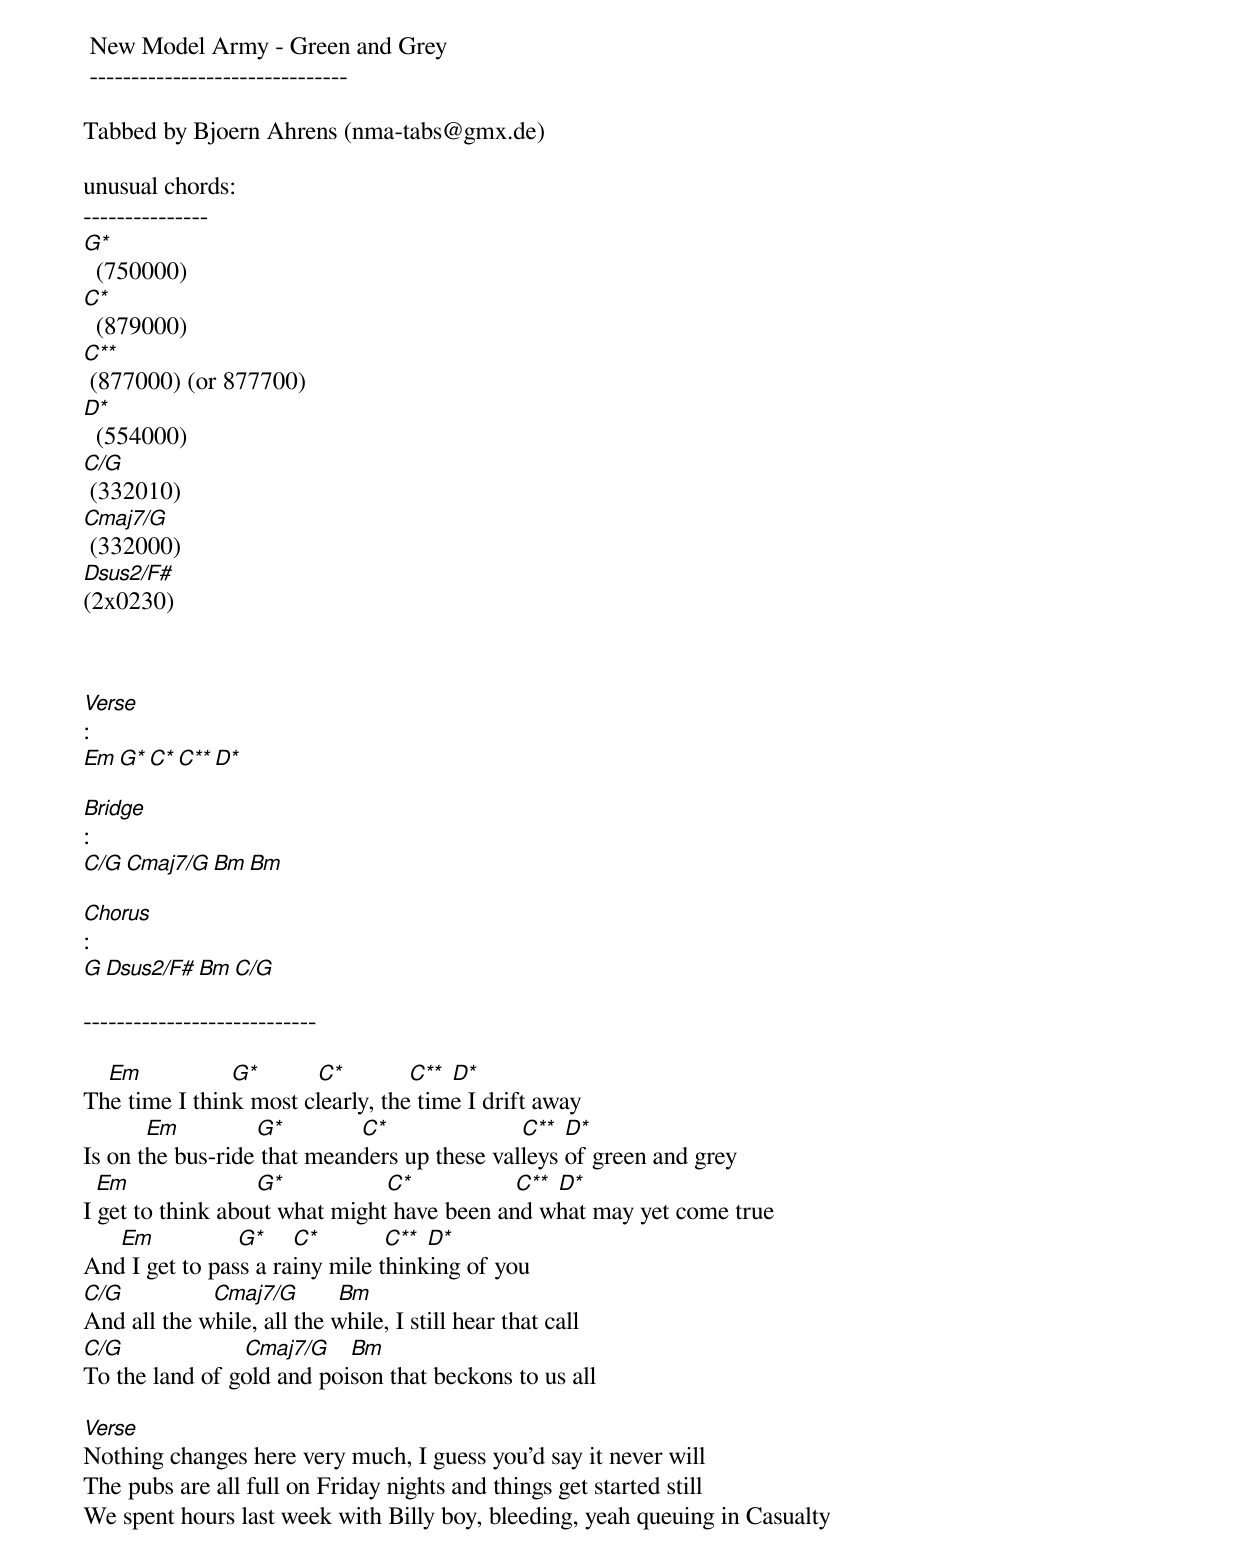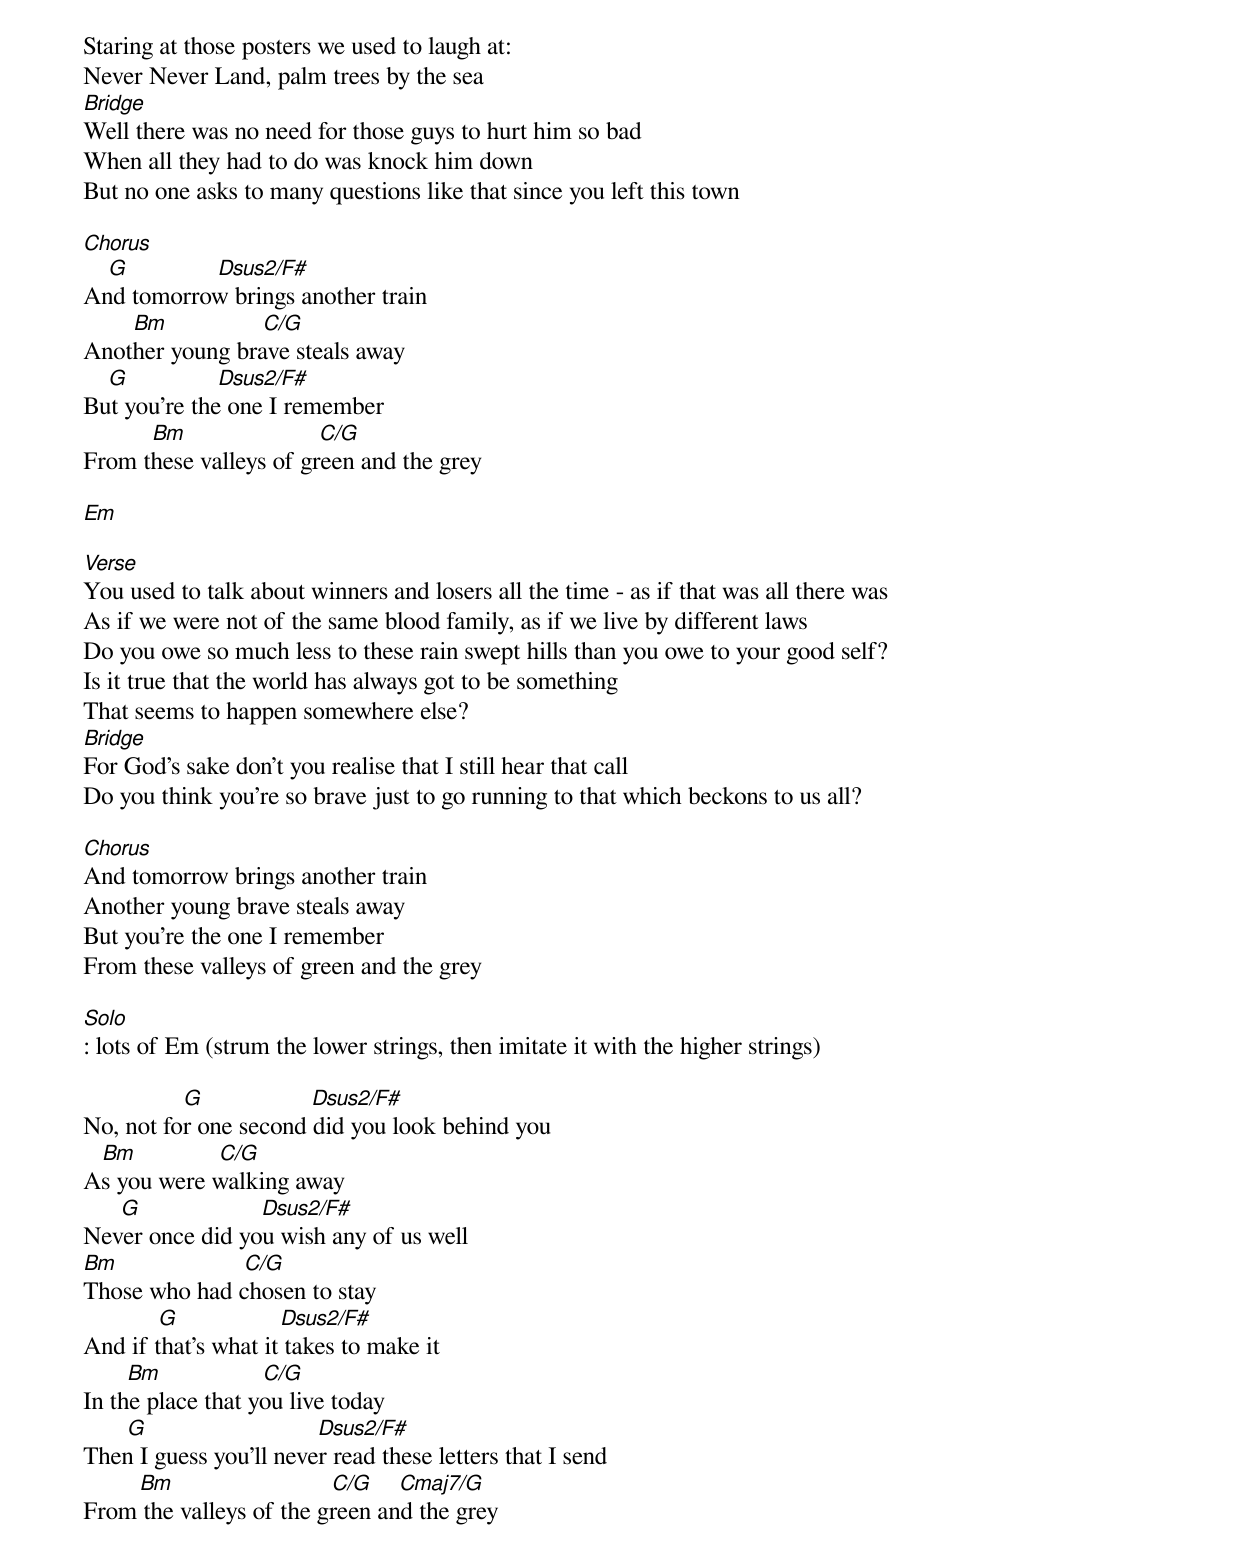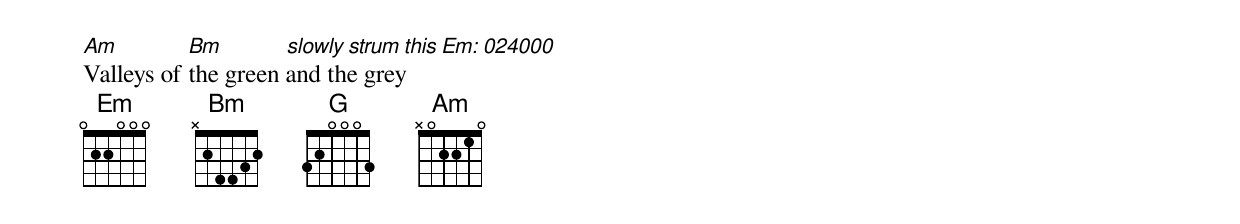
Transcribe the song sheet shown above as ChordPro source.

 New Model Army - Green and Grey
 -------------------------------

Tabbed by Bjoern Ahrens (nma-tabs@gmx.de)

unusual chords:
---------------
[G*]  (750000)
[C*]  (879000)
[C**] (877000) (or 877700)
[D*]  (554000)
[C/G] (332010)
[Cmaj7/G] (332000)
[Dsus2/F#](2x0230)



[Verse]:
[Em][G*][C*][C**][D*]

[Bridge]:
[C/G][Cmaj7/G][Bm][Bm]

[Chorus]:
[G][Dsus2/F#][Bm][C/G]

----------------------------

    [Em]              [G*]         [C*]          [C**] [D*]
The time I think most clearly, the time I drift away
          [Em]            [G*]            [C*]                     [C**] [D*]
Is on the bus-ride that meanders up these valleys of green and grey
  [Em]                    [G*]                [C*]                [C**] [D*]
I get to think about what might have been and what may yet come true
      [Em]             [G*]    [C*]          [C**] [D*]
And I get to pass a rainy mile thinking of you
[C/G]              [Cmaj7/G]      [Bm]
And all the while, all the while, I still hear that call
[C/G]                   [Cmaj7/G]   [Bm]
To the land of gold and poison that beckons to us all

[Verse]
Nothing changes here very much, I guess you'd say it never will
The pubs are all full on Friday nights and things get started still
We spent hours last week with Billy boy, bleeding, yeah queuing in Casualty
Staring at those posters we used to laugh at:
Never Never Land, palm trees by the sea
[Bridge]
Well there was no need for those guys to hurt him so bad
When all they had to do was knock him down
But no one asks to many questions like that since you left this town

[Chorus]
    [G]              [Dsus2/F#]
And tomorrow brings another train
        [Bm]               [C/G]
Another young brave steals away
    [G]              [Dsus2/F#]
But you're the one I remember
           [Bm]                     [C/G]
From these valleys of green and the grey

[Em]

[Verse]
You used to talk about winners and losers all the time - as if that was all there was
As if we were not of the same blood family, as if we live by different laws
Do you owe so much less to these rain swept hills than you owe to your good self?
Is it true that the world has always got to be something
That seems to happen somewhere else?
[Bridge]
For God's sake don't you realise that I still hear that call
Do you think you're so brave just to go running to that which beckons to us all?

[Chorus]
And tomorrow brings another train
Another young brave steals away
But you're the one I remember
From these valleys of green and the grey

[Solo]: lots of Em (strum the lower strings, then imitate it with the higher strings)

                [G]                 [Dsus2/F#]
No, not for one second did you look behind you
   [Bm]             [C/G]
As you were walking away
      [G]                   [Dsus2/F#]
Never once did you wish any of us well
[Bm]                    [C/G]
Those who had chosen to stay
            [G]                [Dsus2/F#]
And if that's what it takes to make it
       [Bm]                [C/G]
In the place that you live today
       [G]                           [Dsus2/F#]
Then I guess you'll never read these letters that I send
         [Bm]                         [C/G]    [Cmaj7/G]
From the valleys of the green and the grey
[Am]           [Bm]          [slowly strum this Em: 024000]
Valleys of the green and the grey
